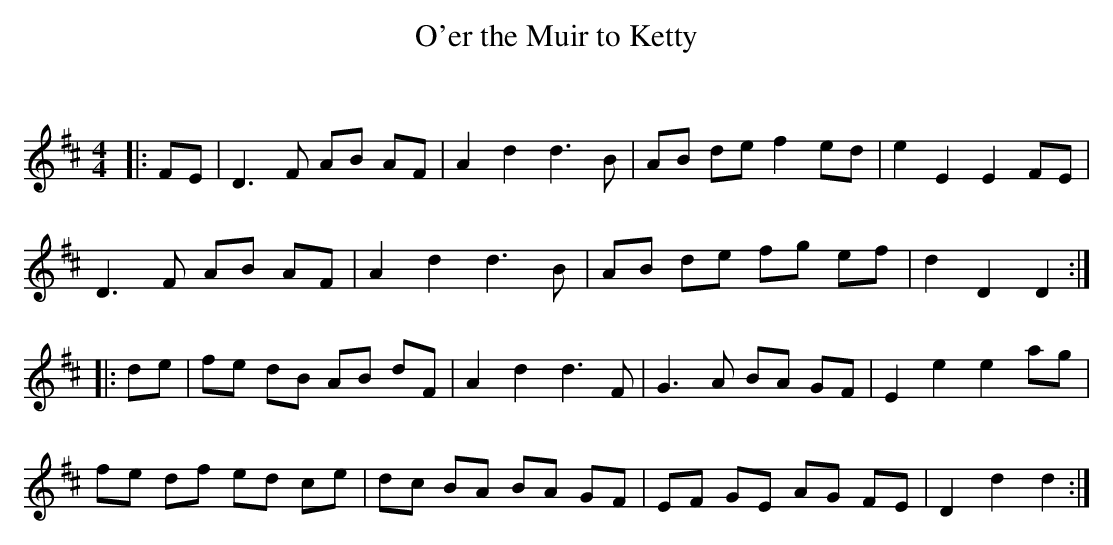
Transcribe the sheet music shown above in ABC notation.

X:1
T: O'er the Muir to Ketty
C:
Q: 232
K:D
M:4/4
L:1/8
|:FE|D3F AB AF|A2 d2 d3B|AB de f2 ed|e2 E2 E2 FE|
D3F AB AF|A2 d2 d3B|AB de fg ef|d2 D2 D2:|
|:de|fe dB AB dF|A2 d2 d3F|G3A BA GF|E2 e2 e2 ag|
fe df ed ce|dc BA BA GF|EF GE AG FE|D2 d2 d2:|
